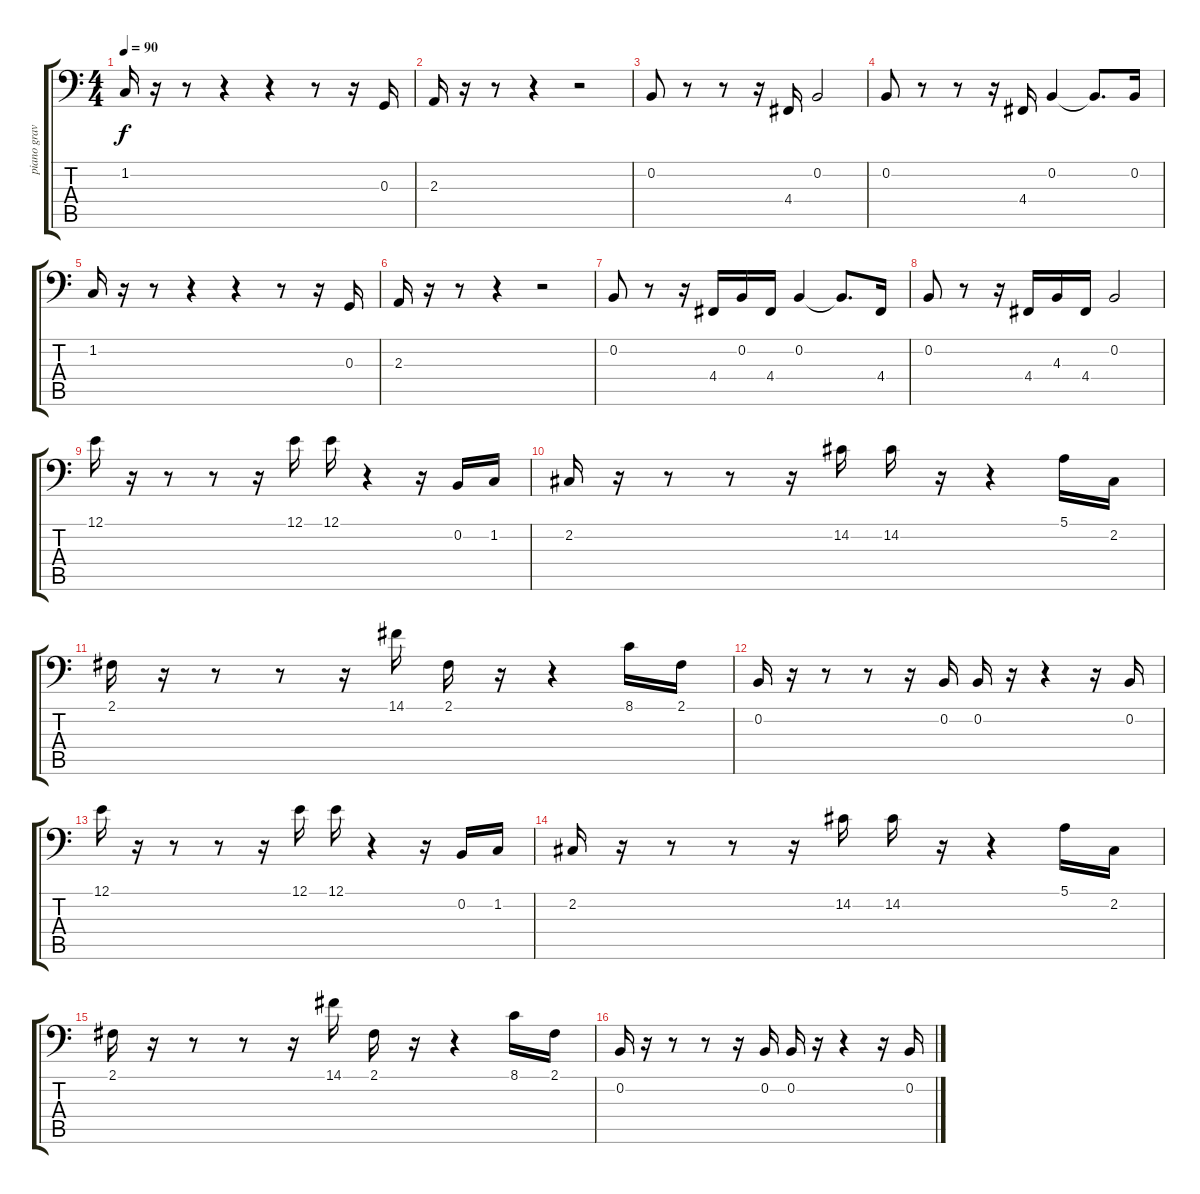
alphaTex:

\track ("piano grave" "piano grav") {instrument brightacousticpiano}
\staff {score tabs}
\tuning (E3 B2 G2 D2 A1 E1) {hide}
\ts (4 4)
\tempo 90
\clef f4
\ks c
1.2.16{dy f} r.16 r.8 r.4 r.4 r.8 r.16 0.3.16 |
2.3.16 r.16 r.8 r.4 r.2 |
0.2.8 r.8 r.8 r.16 4.4.16 0.2.2 |
0.2.8 r.8 r.8 r.16 4.4.16 0.2.4 0.2{t}.8{d} 0.2.16 |
1.2.16 r.16 r.8 r.4 r.4 r.8 r.16 0.3.16 |
2.3.16 r.16 r.8 r.4 r.2 |
0.2.8 r.8 r.16 4.4.16 0.2.16 4.4.16 0.2.4 0.2{t}.8{d} 4.4.16 |
0.2.8 r.8 r.16 4.4.16 4.3.16 4.4.16 0.2.2 |
12.1.16 r.16 r.8 r.8 r.16 12.1.16 12.1.16 r.4 r.16 0.2.16 1.2.16 |
2.2.16 r.16 r.8 r.8 r.16 14.2.16 14.2.16 r.16 r.4 5.1.16 2.2.16 |
2.1.16 r.16 r.8 r.8 r.16 14.1.16 2.1.16 r.16 r.4 8.1.16 2.1.16 |
0.2.16 r.16 r.8 r.8 r.16 0.2.16 0.2.16 r.16 r.4 r.16 0.2.16 |
12.1.16 r.16 r.8 r.8 r.16 12.1.16 12.1.16 r.4 r.16 0.2.16 1.2.16 |
2.2.16 r.16 r.8 r.8 r.16 14.2.16 14.2.16 r.16 r.4 5.1.16 2.2.16 |
2.1.16 r.16 r.8 r.8 r.16 14.1.16 2.1.16 r.16 r.4 8.1.16 2.1.16 |
0.2.16 r.16 r.8 r.8 r.16 0.2.16 0.2.16 r.16 r.4 r.16 0.2.16
